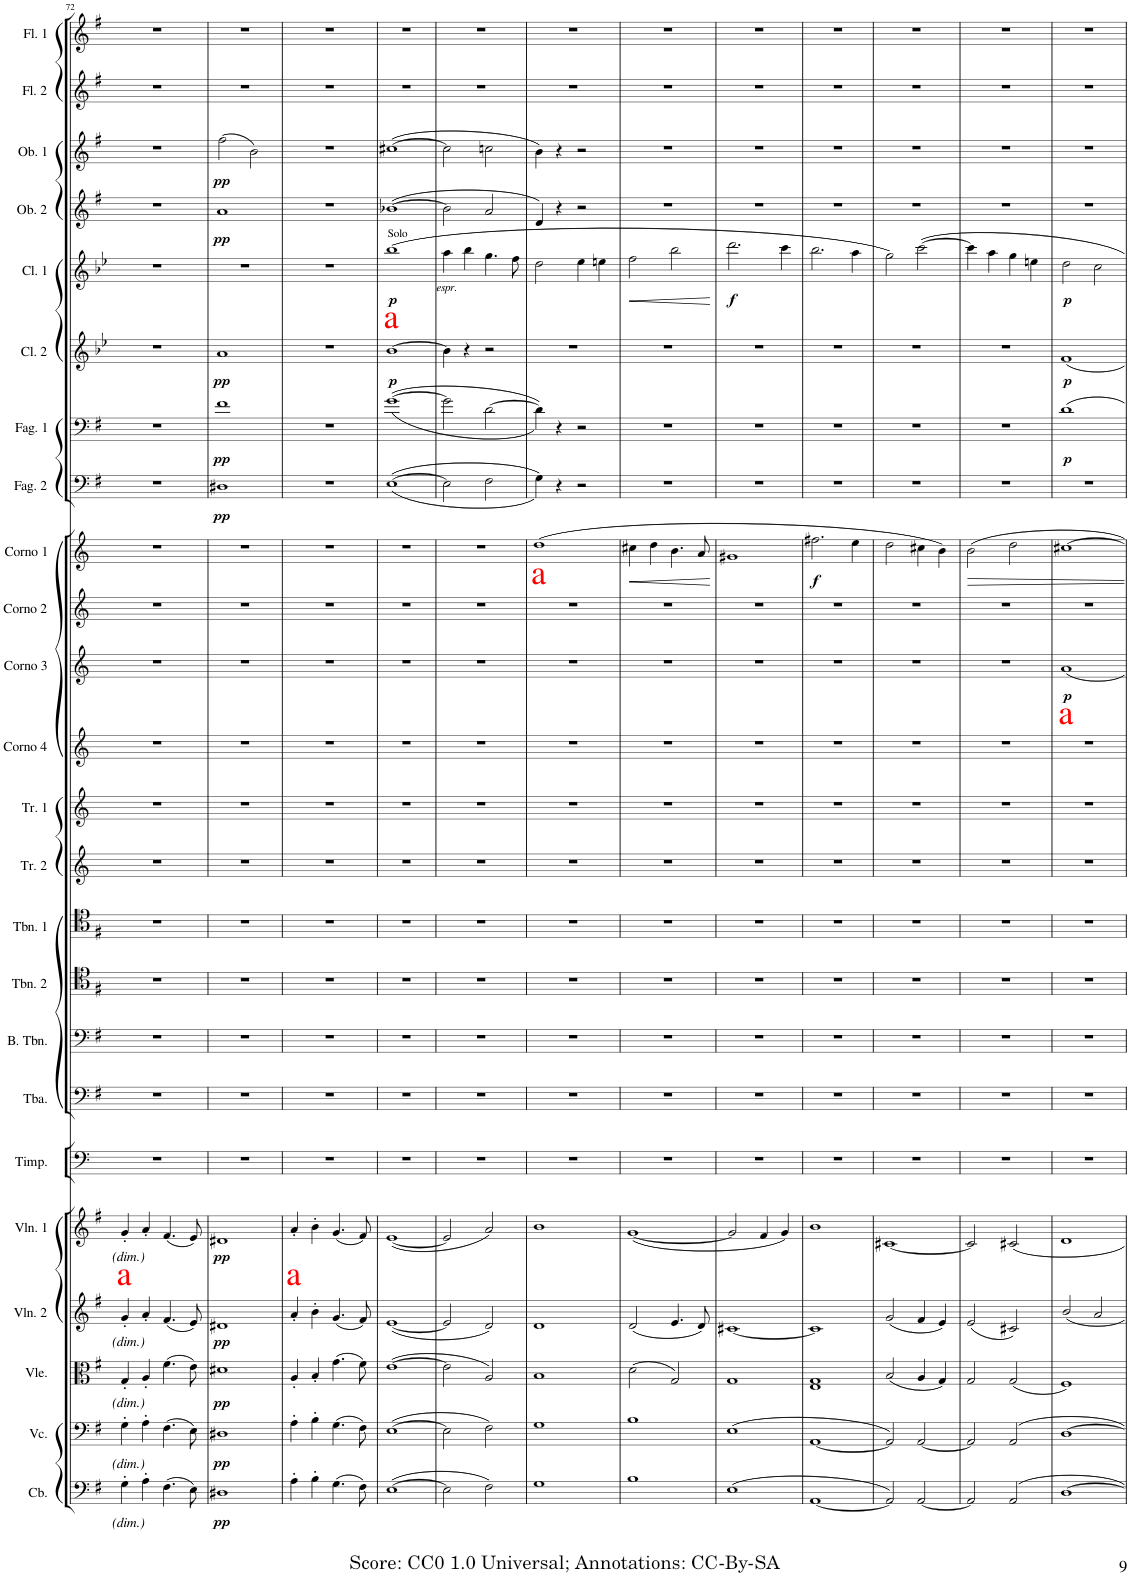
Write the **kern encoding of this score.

**kern	**dynam	**kern	**dynam	**kern	**dynam	**kern	**dynam	**kern	**text	**dynam	**kern	**kern	**kern	**kern	**kern	**kern	**kern	**kern	**kern	**text	**dynam	**kern	**kern	**text	**dynam	**kern	**dynam	**kern	**dynam	**kern	**dynam	**kern	**text	**dynam	**kern	**dynam	**kern	**dynam	**kern	**kern
*part24	*part24	*part23	*part23	*part22	*part22	*part21	*part21	*part20	*part20	*part20	*part19	*part18	*part17	*part16	*part15	*part14	*part13	*part12	*part11	*part11	*part11	*part10	*part9	*part9	*part9	*part8	*part8	*part7	*part7	*part6	*part6	*part5	*part5	*part5	*part4	*part4	*part3	*part3	*part2	*part1
*staff24	*staff24	*staff23	*staff23	*staff22	*staff22	*staff21	*staff21	*staff20	*staff20	*staff20	*staff19	*staff18	*staff17	*staff16	*staff15	*staff14	*staff13	*staff12	*staff11	*staff11	*staff11	*staff10	*staff9	*staff9	*staff9	*staff8	*staff8	*staff7	*staff7	*staff6	*staff6	*staff5	*staff5	*staff5	*staff4	*staff4	*staff3	*staff3	*staff2	*staff1
*I"Contrabassi	*	*I"Violoncelli	*	*I"Viole	*	*I"Violini 2	*	*I"Violini 1	*	*	*I"Timpani	*I"Tuba	*I"Bass Trombone	*I"Trombone Tenore 2	*I"Trombone Tenore 1	*I"Trombe in F 2	*I"Trombe in F 1	*I"Corno in F 4	*I"Corno in F 3	*	*	*I"Corno in F 2	*I"Corno in F 1	*	*	*I"Fagotto 2	*	*I"Fagotto 1	*	*I"Clarinetto in A 2	*	*I"Clarinetto in A 1	*	*	*I"Oboe 2	*	*I"Oboe 1	*	*I"Flauto 2	*I"Flauto 1
*I'Cb.	*	*I'Vc.	*	*I'Vle.	*	*I'Vln. 2	*	*I'Vln. 1	*	*	*I'Timp.	*I'Tba.	*I'B. Tbn.	*I'Tbn. 2	*I'Tbn. 1	*I'Tr. 2	*I'Tr. 1	*I'Corno 4	*I'Corno 3	*	*	*I'Corno 2	*I'Corno 1	*	*	*I'Fag. 2	*	*I'Fag. 1	*	*I'Cl. 2	*	*I'Cl. 1	*	*	*I'Ob. 2	*	*I'Ob. 1	*	*I'Fl. 2	*I'Fl. 1
!!LO:PB:g=z
*clefF4	*	*clefF4	*	*clefC3	*	*clefG2	*	*clefG2	*	*	*clefF4	*clefF4	*clefF4	*clefC4	*clefC4	*clefG2	*clefG2	*clefG2	*clefG2	*	*	*clefG2	*clefG2	*	*	*clefF4	*	*clefF4	*	*clefG2	*	*clefG2	*	*	*clefG2	*	*clefG2	*	*clefG2	*clefG2
*Trd7c12	*	*	*	*	*	*	*	*	*	*	*	*	*	*	*	*Trd-3c-5	*Trd-3c-5	*Trd4c7	*Trd4c7	*	*	*Trd4c7	*Trd4c7	*	*	*	*	*	*	*Trd2c3	*	*Trd2c3	*	*	*	*	*	*	*	*
*k[f#]	*	*k[f#]	*	*k[f#]	*	*k[f#]	*	*k[f#]	*	*	*k[]	*k[f#]	*k[f#]	*k[f#]	*k[f#]	*k[]	*k[]	*k[]	*k[]	*	*	*k[]	*k[]	*	*	*k[f#]	*	*k[f#]	*	*k[b-e-]	*	*k[b-e-]	*	*	*k[f#]	*	*k[f#]	*	*k[f#]	*k[f#]
*M2/2	*	*M2/2	*	*M2/2	*	*M2/2	*	*M2/2	*	*	*M2/2	*M2/2	*M2/2	*M2/2	*M2/2	*M2/2	*M2/2	*M2/2	*M2/2	*	*	*M2/2	*M2/2	*	*	*M2/2	*	*M2/2	*	*M2/2	*	*M2/2	*	*	*M2/2	*	*M2/2	*	*M2/2	*M2/2
*met(c|)	*	*met(c|)	*	*met(c|)	*	*met(c|)	*	*met(c|)	*	*	*met(c|)	*met(c|)	*met(c|)	*met(c|)	*met(c|)	*met(c|)	*met(c|)	*met(c|)	*met(c|)	*	*	*met(c|)	*met(c|)	*	*	*met(c|)	*	*met(c|)	*	*met(c|)	*	*met(c|)	*	*	*met(c|)	*	*met(c|)	*	*met(c|)	*met(c|)
=72	=72	=72	=72	=72	=72	=72	=72	=72	=72	=72	=72	=72	=72	=72	=72	=72	=72	=72	=72	=72	=72	=72	=72	=72	=72	=72	=72	=72	=72	=72	=72	=72	=72	=72	=72	=72	=72	=72	=72	=72
!	!	!	!	!	!	!	!	!	!LO:LY:b:color=#FF0000	!	!	!	!	!	!	!	!	!	!	!	!	!	!	!	!	!	!	!	!	!	!	!	!	!	!	!	!	!	!	!
4G'\	.	4G'\	.	4G'/	.	4g'/	.	4g'/	a	.	1r	1r	1r	1r	1r	1r	1r	1r	1r	.	.	1r	1r	.	.	1r	.	1r	.	1r	.	1r	.	.	1r	.	1r	.	1r	1r
4A'\	.	4A'\	.	4A'/	.	4a'/	.	4a'/	.	.	.	.	.	.	.	.	.	.	.	.	.	.	.	.	.	.	.	.	.	.	.	.	.	.	.	.	.	.	.	.
(4.F#\	.	(4.F#\	.	(4.f#\	.	(4.f#/	.	(4.f#/	.	.	.	.	.	.	.	.	.	.	.	.	.	.	.	.	.	.	.	.	.	.	.	.	.	.	.	.	.	.	.	.
8E\)	.	8E\)	.	8e\)	.	8e/)	.	8e/)	.	.	.	.	.	.	.	.	.	.	.	.	.	.	.	.	.	.	.	.	.	.	.	.	.	.	.	.	.	.	.	.
=73	=73	=73	=73	=73	=73	=73	=73	=73	=73	=73	=73	=73	=73	=73	=73	=73	=73	=73	=73	=73	=73	=73	=73	=73	=73	=73	=73	=73	=73	=73	=73	=73	=73	=73	=73	=73	=73	=73	=73	=73
!	!LO:DY:b	!	!LO:DY:b	!	!LO:DY:b	!	!LO:DY:b	!	!	!LO:DY:b	!	!	!	!	!	!	!	!	!	!	!	!	!	!	!	!	!LO:DY:b	!	!LO:DY:b	!	!LO:DY:b	!	!	!	!	!LO:DY:b	!	!LO:DY:b	!	!
1D#X	pp	1D#X	pp	1d#X	pp	1d#X	pp	1d#X	.	pp	1r	1r	1r	1r	1r	1r	1r	1r	1r	.	.	1r	1r	.	.	1D#X	pp	1f#	pp	1a	pp	1r	.	.	1a	pp	(2ff#\	pp	1r	1r
.	.	.	.	.	.	.	.	.	.	.	.	.	.	.	.	.	.	.	.	.	.	.	.	.	.	.	.	.	.	.	.	.	.	.	.	.	2b\)	.	.	.
=74	=74	=74	=74	=74	=74	=74	=74	=74	=74	=74	=74	=74	=74	=74	=74	=74	=74	=74	=74	=74	=74	=74	=74	=74	=74	=74	=74	=74	=74	=74	=74	=74	=74	=74	=74	=74	=74	=74	=74	=74
!	!	!	!	!	!	!	!	!	!LO:LY:b:color=#FF0000	!	!	!	!	!	!	!	!	!	!	!	!	!	!	!	!	!	!	!	!	!	!	!	!	!	!	!	!	!	!	!
4A'\	.	4A'\	.	4A'/	.	4a'/	.	4a'/	a	.	1r	1r	1r	1r	1r	1r	1r	1r	1r	.	.	1r	1r	.	.	1r	.	1r	.	1r	.	1r	.	.	1r	.	1r	.	1r	1r
4B'\	.	4B'\	.	4B'/	.	4b'\	.	4b'\	.	.	.	.	.	.	.	.	.	.	.	.	.	.	.	.	.	.	.	.	.	.	.	.	.	.	.	.	.	.	.	.
(4.G\	.	(4.G\	.	(4.g\	.	(4.g/	.	(4.g/	.	.	.	.	.	.	.	.	.	.	.	.	.	.	.	.	.	.	.	.	.	.	.	.	.	.	.	.	.	.	.	.
8F#\)	.	8F#\)	.	8f#\)	.	8f#/)	.	8f#/)	.	.	.	.	.	.	.	.	.	.	.	.	.	.	.	.	.	.	.	.	.	.	.	.	.	.	.	.	.	.	.	.
=75	=75	=75	=75	=75	=75	=75	=75	=75	=75	=75	=75	=75	=75	=75	=75	=75	=75	=75	=75	=75	=75	=75	=75	=75	=75	=75	=75	=75	=75	=75	=75	=75	=75	=75	=75	=75	=75	=75	=75	=75
!	!	!	!	!	!	!	!	!	!	!	!	!	!	!	!	!	!	!	!	!	!	!	!	!	!	!	!	!	!	!	!	!LO:TX:a:t=Solo	!	!	!	!	!	!	!	!
!	!	!	!	!	!	!	!	!	!	!	!	!	!	!	!	!	!	!	!	!	!	!	!	!	!	!	!	!	!	!	!LO:DY:b	!	!LO:LY:b:color=#FF0000	!LO:DY:b	!	!	!	!	!	!
([1E	.	([1E	.	([1e	.	([1e	.	([1e	.	.	1r	1r	1r	1r	1r	1r	1r	1r	1r	.	.	1r	1r	.	.	((<[1E	.	((<[1g	.	[1b-	p	(1bb-	a	p	([1b-X	.	([1cc#X	.	1r	1r
=76	=76	=76	=76	=76	=76	=76	=76	=76	=76	=76	=76	=76	=76	=76	=76	=76	=76	=76	=76	=76	=76	=76	=76	=76	=76	=76	=76	=76	=76	=76	=76	=76	=76	=76	=76	=76	=76	=76	=76	=76
!	!	!	!	!	!	!	!	!	!	!	!	!	!	!	!	!	!	!	!	!	!	!	!	!	!	!	!	!	!	!	!	!LO:TX:b:i:t=espr.	!	!	!	!	!	!	!	!
2E\]	.	2E\]	.	2e\]	.	2e/]	.	2e/]	.	.	1r	1r	1r	1r	1r	1r	1r	1r	1r	.	.	1r	1r	.	.	2E\]	.	2g\]	.	4b-\]	.	4aa\	.	.	2b-\]	.	2cc#\]	.	1r	1r
.	.	.	.	.	.	.	.	.	.	.	.	.	.	.	.	.	.	.	.	.	.	.	.	.	.	.	.	.	.	4r	.	4bb-\	.	.	.	.	.	.	.	.
2F#\)	.	2F#\)	.	2A/)	.	2d/)	.	2a/)	.	.	.	.	.	.	.	.	.	.	.	.	.	.	.	.	.	2F#\	.	[2d\	.	2r	.	4.gg\	.	.	2a/	.	2ccn\	.	.	.
.	.	.	.	.	.	.	.	.	.	.	.	.	.	.	.	.	.	.	.	.	.	.	.	.	.	.	.	.	.	.	.	8ff\	.	.	.	.	.	.	.	.
=77	=77	=77	=77	=77	=77	=77	=77	=77	=77	=77	=77	=77	=77	=77	=77	=77	=77	=77	=77	=77	=77	=77	=77	=77	=77	=77	=77	=77	=77	=77	=77	=77	=77	=77	=77	=77	=77	=77	=77	=77
!	!	!	!	!	!	!	!	!	!	!	!	!	!	!	!	!	!	!	!	!	!	!	!	!LO:LY:b:color=#FF0000	!	!	!	!	!	!	!	!	!	!	!	!	!	!	!	!
1G	.	1G	.	1B	.	1d	.	1b	.	.	1r	1r	1r	1r	1r	1r	1r	1r	1r	.	.	1r	(1dd	a	.	4G\))	.	4d\]))	.	1r	.	2dd\	.	.	4d/)	.	4b\)	.	1r	1r
.	.	.	.	.	.	.	.	.	.	.	.	.	.	.	.	.	.	.	.	.	.	.	.	.	.	4r	.	4r	.	.	.	.	.	.	4r	.	4r	.	.	.
.	.	.	.	.	.	.	.	.	.	.	.	.	.	.	.	.	.	.	.	.	.	.	.	.	.	2r	.	2r	.	.	.	4ee-\	.	.	2r	.	2r	.	.	.
.	.	.	.	.	.	.	.	.	.	.	.	.	.	.	.	.	.	.	.	.	.	.	.	.	.	.	.	.	.	.	.	4een\	.	.	.	.	.	.	.	.
=78	=78	=78	=78	=78	=78	=78	=78	=78	=78	=78	=78	=78	=78	=78	=78	=78	=78	=78	=78	=78	=78	=78	=78	=78	=78	=78	=78	=78	=78	=78	=78	=78	=78	=78	=78	=78	=78	=78	=78	=78
!	!	!	!	!	!	!	!	!	!	!	!	!	!	!	!	!	!	!	!	!	!	!	!	!	!LO:HP:b	!	!	!	!	!	!	!	!	!LO:HP:b	!	!	!	!	!	!
1B	.	1B	.	(2d\	.	(2d/	.	(<[1g	.	.	1r	1r	1r	1r	1r	1r	1r	1r	1r	.	.	1r	4cc#X\	.	<	1r	.	1r	.	1r	.	2ff\	.	<	1r	.	1r	.	1r	1r
.	.	.	.	.	.	.	.	.	.	.	.	.	.	.	.	.	.	.	.	.	.	.	4dd\	.	.	.	.	.	.	.	.	.	.	.	.	.	.	.	.	.
.	.	.	.	2G/)	.	4.e/	.	.	.	.	.	.	.	.	.	.	.	.	.	.	.	.	4.b\	.	.	.	.	.	.	.	.	2bb-\	.	.	.	.	.	.	.	.
.	.	.	.	.	.	8d/)	.	.	.	.	.	.	.	.	.	.	.	.	.	.	.	.	8a/	.	.	.	.	.	.	.	.	.	.	.	.	.	.	.	.	.
.	.	.	.	.	.	.	.	.	.	.	.	.	.	.	.	.	.	.	.	.	.	.	.	.	[	.	.	.	.	.	.	.	.	[	.	.	.	.	.	.
=79	=79	=79	=79	=79	=79	=79	=79	=79	=79	=79	=79	=79	=79	=79	=79	=79	=79	=79	=79	=79	=79	=79	=79	=79	=79	=79	=79	=79	=79	=79	=79	=79	=79	=79	=79	=79	=79	=79	=79	=79
!	!	!	!	!	!	!	!	!	!	!	!	!	!	!	!	!	!	!	!	!	!	!	!	!	!	!	!	!	!	!	!	!	!	!LO:DY:b	!	!	!	!	!	!
(1E	.	(1E	.	1G	.	[1c#X	.	2g/]	.	.	1r	1r	1r	1r	1r	1r	1r	1r	1r	.	.	1r	1g#X	.	.	1r	.	1r	.	1r	.	2.ddd\	.	f	1r	.	1r	.	1r	1r
.	.	.	.	.	.	.	.	4f#/	.	.	.	.	.	.	.	.	.	.	.	.	.	.	.	.	.	.	.	.	.	.	.	.	.	.	.	.	.	.	.	.
.	.	.	.	.	.	.	.	4g/)	.	.	.	.	.	.	.	.	.	.	.	.	.	.	.	.	.	.	.	.	.	.	.	4ccc\	.	.	.	.	.	.	.	.
=80	=80	=80	=80	=80	=80	=80	=80	=80	=80	=80	=80	=80	=80	=80	=80	=80	=80	=80	=80	=80	=80	=80	=80	=80	=80	=80	=80	=80	=80	=80	=80	=80	=80	=80	=80	=80	=80	=80	=80	=80
!	!	!	!	!	!	!	!	!	!	!	!	!	!	!	!	!	!	!	!	!	!	!	!	!	!LO:DY:b	!	!	!	!	!	!	!	!	!	!	!	!	!	!	!
[1AA	.	[1AA	.	1E 1G	.	1c#]	.	1b	.	.	1r	1r	1r	1r	1r	1r	1r	1r	1r	.	.	1r	2.ff#X\	.	f	1r	.	1r	.	1r	.	2.bb-\	.	.	1r	.	1r	.	1r	1r
.	.	.	.	.	.	.	.	.	.	.	.	.	.	.	.	.	.	.	.	.	.	.	4ee\	.	.	.	.	.	.	.	.	4aa\	.	.	.	.	.	.	.	.
=81	=81	=81	=81	=81	=81	=81	=81	=81	=81	=81	=81	=81	=81	=81	=81	=81	=81	=81	=81	=81	=81	=81	=81	=81	=81	=81	=81	=81	=81	=81	=81	=81	=81	=81	=81	=81	=81	=81	=81	=81
2AA/])	.	2AA/])	.	(2B/	.	(2g/	.	[1c#X	.	.	1r	1r	1r	1r	1r	1r	1r	1r	1r	.	.	1r	2dd\	.	.	1r	.	1r	.	1r	.	2gg\)	.	.	1r	.	1r	.	1r	1r
[2AA/	.	[2AA/	.	4A/	.	4f#/	.	.	.	.	.	.	.	.	.	.	.	.	.	.	.	.	4cc#X\	.	.	.	.	.	.	.	.	[2ccc\	.	.	.	.	.	.	.	.
.	.	.	.	4G/)	.	4e/)	.	.	.	.	.	.	.	.	.	.	.	.	.	.	.	.	4b\)	.	.	.	.	.	.	.	.	.	.	.	.	.	.	.	.	.
=82	=82	=82	=82	=82	=82	=82	=82	=82	=82	=82	=82	=82	=82	=82	=82	=82	=82	=82	=82	=82	=82	=82	=82	=82	=82	=82	=82	=82	=82	=82	=82	=82	=82	=82	=82	=82	=82	=82	=82	=82
2AA/]	.	2AA/]	.	2G/	.	(2e/	.	2c#/]	.	.	1r	1r	1r	1r	1r	1r	1r	1r	1r	.	.	1r	2b\	.	.	1r	.	1r	.	1r	.	4ccc\]	.	.	1r	.	1r	.	1r	1r
.	.	.	.	.	.	.	.	.	.	.	.	.	.	.	.	.	.	.	.	.	.	.	.	.	.	.	.	.	.	.	.	4aa\	.	.	.	.	.	.	.	.
2AA/	.	2AA/	.	(2G/	.	2c#X/)	.	2c#X/	.	.	.	.	.	.	.	.	.	.	.	.	.	.	2dd\	.	.	.	.	.	.	.	.	4gg\	.	.	.	.	.	.	.	.
.	.	.	.	.	.	.	.	.	.	.	.	.	.	.	.	.	.	.	.	.	.	.	.	.	.	.	.	.	.	.	.	4een\	.	.	.	.	.	.	.	.
=83	=83	=83	=83	=83	=83	=83	=83	=83	=83	=83	=83	=83	=83	=83	=83	=83	=83	=83	=83	=83	=83	=83	=83	=83	=83	=83	=83	=83	=83	=83	=83	=83	=83	=83	=83	=83	=83	=83	=83	=83
!	!	!	!	!	!	!	!	!	!	!	!	!	!	!	!	!	!	!	!	!LO:LY:b:color=#FF0000	!LO:DY:b	!	!	!	!	!	!	!	!LO:DY:b	!	!LO:DY:b	!	!	!LO:DY:b	!	!	!	!	!	!
[1D	.	[1D	.	1F#)	.	2b/	.	1d	.	.	1r	1r	1r	1r	1r	1r	1r	1r	1a	a	p	1r	[1cc#X	.	.	1r	.	1d	p	1f	p	2dd\	.	p	1r	.	1r	.	1r	1r
.	.	.	.	.	.	2a/	.	.	.	.	.	.	.	.	.	.	.	.	.	.	.	.	.	.	.	.	.	.	.	.	.	2cc\	.	.	.	.	.	.	.	.
=	=	=	=	=	=	=	=	=	=	=	=	=	=	=	=	=	=	=	=	=	=	=	=	=	=	=	=	=	=	=	=	=	=	=	=	=	=	=	=	=
*-	*-	*-	*-	*-	*-	*-	*-	*-	*-	*-	*-	*-	*-	*-	*-	*-	*-	*-	*-	*-	*-	*-	*-	*-	*-	*-	*-	*-	*-	*-	*-	*-	*-	*-	*-	*-	*-	*-	*-	*-
